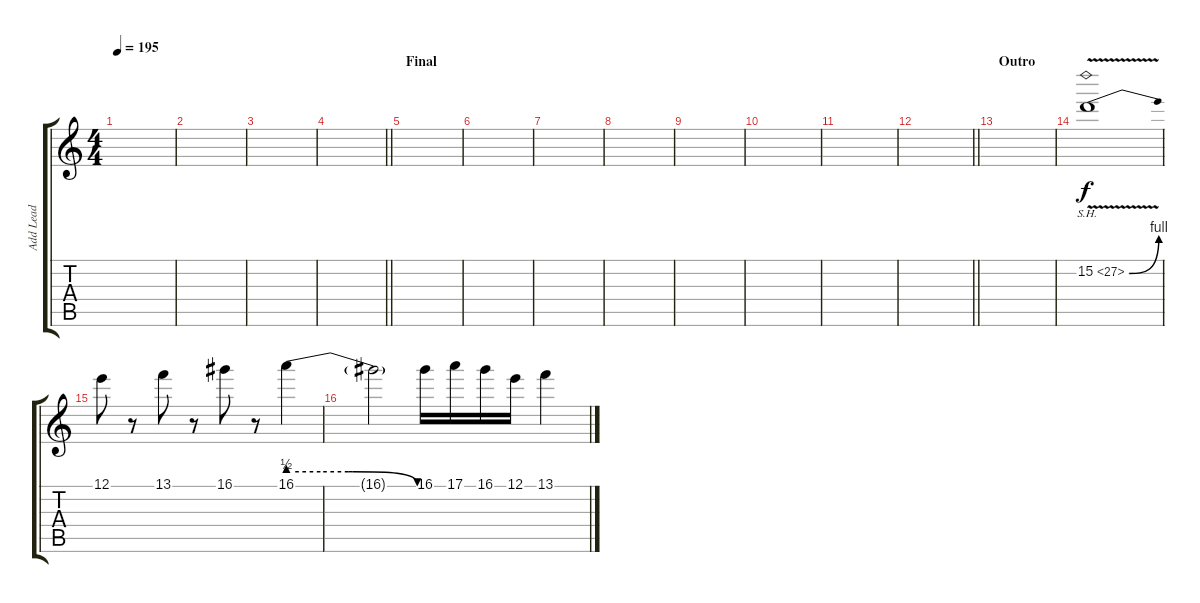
\track ("Add Lead" "Add Lead") {instrument distortionguitar}
\staff {score tabs}
\tuning (E4 B3 G3 D3 A2 E2) {hide}
\ts (4 4)
\tempo 195
\clef g2
\ks c
|
|
|
\barLineRight lightlight
|
\section ("" "Final")
|
|
|
|
|
|
|
\barLineRight lightlight
|
\section ("" "Outro")
|
15.2{be (bend 0 0 60 4) sh 12 v}.1 |
12.1.8 r.8 13.1.8 r.8 16.1.8 r.8 16.1{be (custom 0 2 15 2 28 2 30 2 60 0)}.4 |
16.1{t}.2 16.1.16 17.1.16 16.1.16 12.1.16 13.1.4
